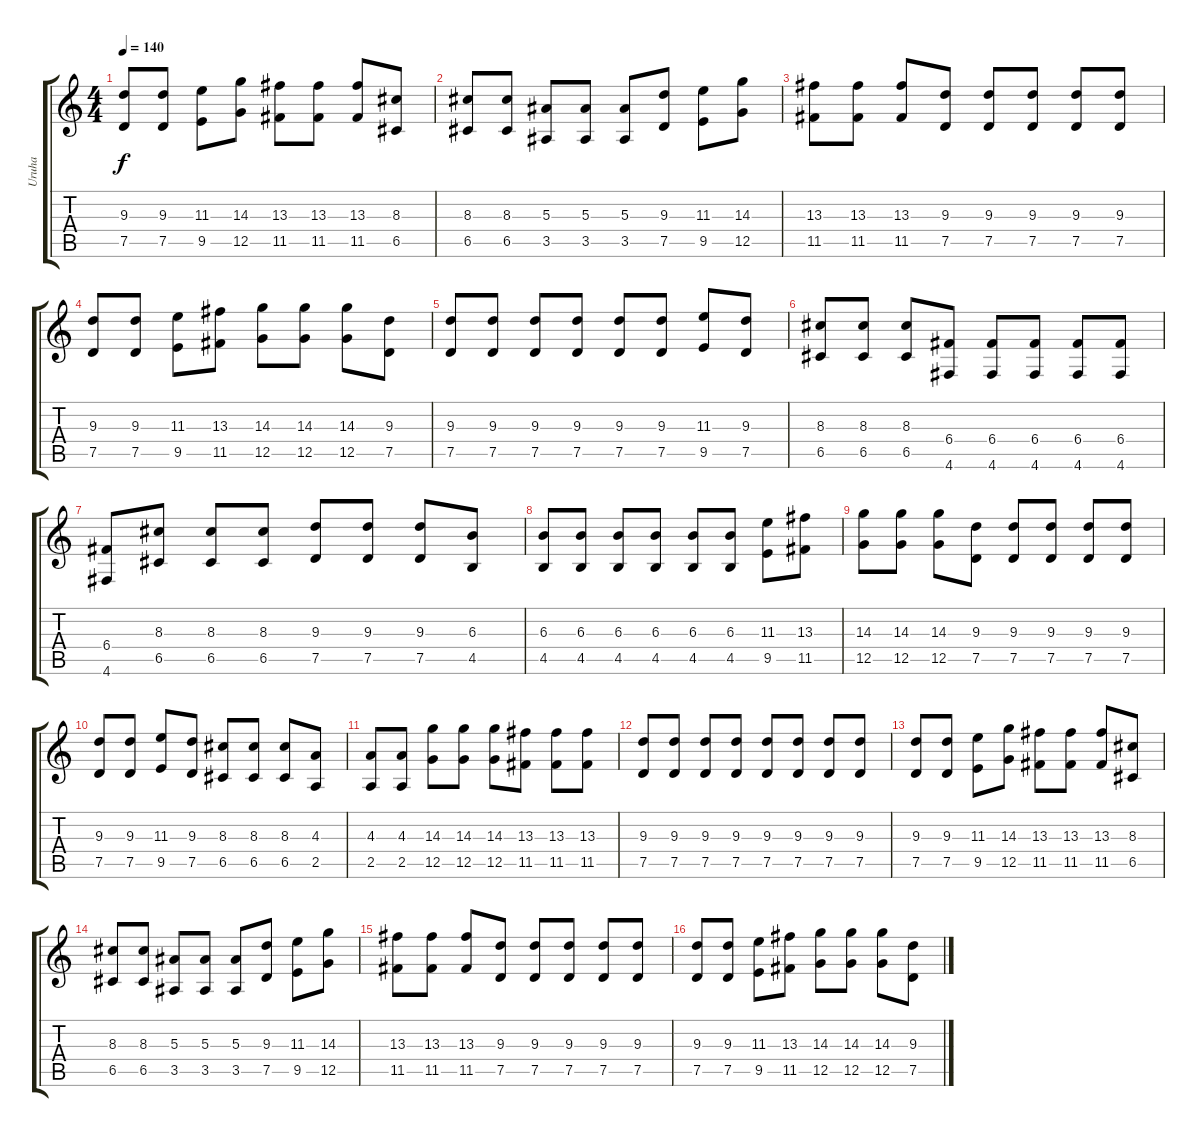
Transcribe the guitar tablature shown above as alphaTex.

\track ("Uruha" "Uruha") {instrument distortionguitar}
\staff {score tabs}
\tuning (D4 A3 F3 C3 G2 D2) {hide}
\ts (4 4)
\tempo 140
\clef g2
\ks c
(9.3 7.5).8{dy f} (9.3 7.5).8 (11.3 9.5).8 (14.3 12.5).8 (13.3 11.5).8 (13.3 11.5).8 (13.3 11.5).8 (8.3 6.5).8 |
(8.3 6.5).8 (8.3 6.5).8 (5.3 3.5).8 (5.3 3.5).8 (5.3 3.5).8 (9.3 7.5).8 (11.3 9.5).8 (14.3 12.5).8 |
(13.3 11.5).8 (13.3 11.5).8 (13.3 11.5).8 (9.3 7.5).8 (9.3 7.5).8 (9.3 7.5).8 (9.3 7.5).8 (9.3 7.5).8 |
(9.3 7.5).8 (9.3 7.5).8 (11.3 9.5).8 (13.3 11.5).8 (14.3 12.5).8 (14.3 12.5).8 (14.3 12.5).8 (9.3 7.5).8 |
(9.3 7.5).8 (9.3 7.5).8 (9.3 7.5).8 (9.3 7.5).8 (9.3 7.5).8 (9.3 7.5).8 (11.3 9.5).8 (9.3 7.5).8 |
(8.3 6.5).8 (8.3 6.5).8 (8.3 6.5).8 (6.4 4.6).8 (6.4 4.6).8 (6.4 4.6).8 (6.4 4.6).8 (6.4 4.6).8 |
(6.4 4.6).8 (8.3 6.5).8 (8.3 6.5).8 (8.3 6.5).8 (9.3 7.5).8 (9.3 7.5).8 (9.3 7.5).8 (6.3 4.5).8 |
(6.3 4.5).8 (6.3 4.5).8 (6.3 4.5).8 (6.3 4.5).8 (6.3 4.5).8 (6.3 4.5).8 (11.3 9.5).8 (13.3 11.5).8 |
(14.3 12.5).8 (14.3 12.5).8 (14.3 12.5).8 (9.3 7.5).8 (9.3 7.5).8 (9.3 7.5).8 (9.3 7.5).8 (9.3 7.5).8 |
(9.3 7.5).8 (9.3 7.5).8 (11.3 9.5).8 (9.3 7.5).8 (8.3 6.5).8 (8.3 6.5).8 (8.3 6.5).8 (4.3 2.5).8 |
(4.3 2.5).8 (4.3 2.5).8 (14.3 12.5).8 (14.3 12.5).8 (14.3 12.5).8 (13.3 11.5).8 (13.3 11.5).8 (13.3 11.5).8 |
(9.3 7.5).8 (9.3 7.5).8 (9.3 7.5).8 (9.3 7.5).8 (9.3 7.5).8 (9.3 7.5).8 (9.3 7.5).8 (9.3 7.5).8 |
(9.3 7.5).8 (9.3 7.5).8 (11.3 9.5).8 (14.3 12.5).8 (13.3 11.5).8 (13.3 11.5).8 (13.3 11.5).8 (8.3 6.5).8 |
(8.3 6.5).8 (8.3 6.5).8 (5.3 3.5).8 (5.3 3.5).8 (5.3 3.5).8 (9.3 7.5).8 (11.3 9.5).8 (14.3 12.5).8 |
(13.3 11.5).8 (13.3 11.5).8 (13.3 11.5).8 (9.3 7.5).8 (9.3 7.5).8 (9.3 7.5).8 (9.3 7.5).8 (9.3 7.5).8 |
(9.3 7.5).8 (9.3 7.5).8 (11.3 9.5).8 (13.3 11.5).8 (14.3 12.5).8 (14.3 12.5).8 (14.3 12.5).8 (9.3 7.5).8
